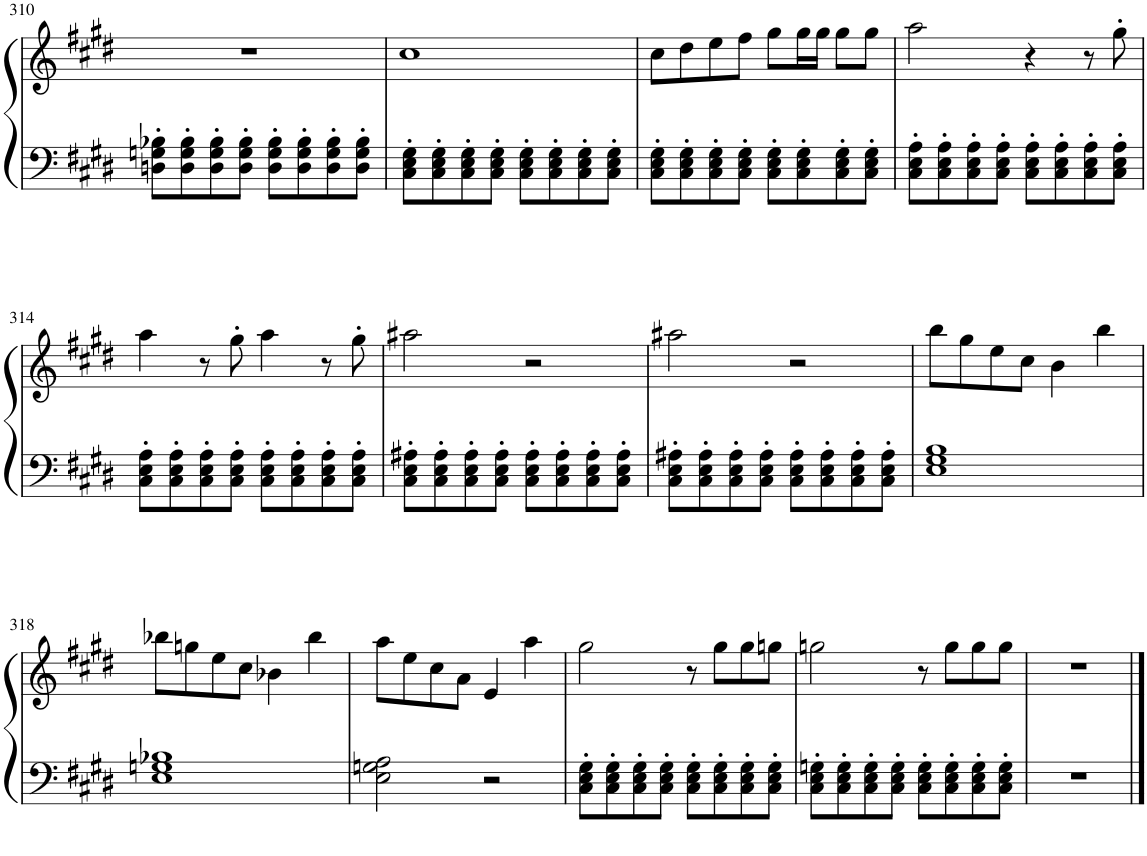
**kern	**kern
*part1	*part1
*staff2	*staff1
*I"Piano	*
*I'Pno.	*
!!LO:PB:g=z
*clefF4	*clefG2
*k[f#c#g#d#]	*k[f#c#g#d#]
*M4/4	*M4/4
=310	=310
8Dn\' 8Gn\' 8B-X\'L	1r
8D\' 8G\' 8B-\'	.
8D\' 8G\' 8B-\'	.
8D\' 8G\' 8B-\'J	.
8D\' 8G\' 8B-\'L	.
8D\' 8G\' 8B-\'	.
8D\' 8G\' 8B-\'	.
8D\' 8G\' 8B-\'J	.
=311	=311
8C#\' 8E\' 8G#\'L	1cc#
8C#\' 8E\' 8G#\'	.
8C#\' 8E\' 8G#\'	.
8C#\' 8E\' 8G#\'J	.
8C#\' 8E\' 8G#\'L	.
8C#\' 8E\' 8G#\'	.
8C#\' 8E\' 8G#\'	.
8C#\' 8E\' 8G#\'J	.
=312	=312
8C#\' 8E\' 8G#\'L	8cc#\L
8C#\' 8E\' 8G#\'	8dd#\
8C#\' 8E\' 8G#\'	8ee\
8C#\' 8E\' 8G#\'J	8ff#\J
8C#\' 8E\' 8G#\'L	8gg#\L
8C#\' 8E\' 8G#\'	16gg#\L
.	16gg#\JJ
8C#\' 8E\' 8G#\'	8gg#\L
8C#\' 8E\' 8G#\'J	8gg#\J
=313	=313
8C#\' 8E\' 8A\'L	2aa\
8C#\' 8E\' 8A\'	.
8C#\' 8E\' 8A\'	.
8C#\' 8E\' 8A\'J	.
8C#\' 8E\' 8A\'L	4r
8C#\' 8E\' 8A\'	.
8C#\' 8E\' 8A\'	8r
8C#\' 8E\' 8A\'J	8gg#'\
!!LO:LB:g=z
=314	=314
8C#\' 8E\' 8A\'L	4aa\
8C#\' 8E\' 8A\'	.
8C#\' 8E\' 8A\'	8r
8C#\' 8E\' 8A\'J	8gg#'\
8C#\' 8E\' 8A\'L	4aa\
8C#\' 8E\' 8A\'	.
8C#\' 8E\' 8A\'	8r
8C#\' 8E\' 8A\'J	8gg#'\
=315	=315
8C#\' 8E\' 8A#X\'L	2aa#X\
8C#\' 8E\' 8A#\'	.
8C#\' 8E\' 8A#\'	.
8C#\' 8E\' 8A#\'J	.
8C#\' 8E\' 8A#\'L	2r
8C#\' 8E\' 8A#\'	.
8C#\' 8E\' 8A#\'	.
8C#\' 8E\' 8A#\'J	.
=316	=316
8C#\' 8E\' 8A#X\'L	2aa#X\
8C#\' 8E\' 8A#\'	.
8C#\' 8E\' 8A#\'	.
8C#\' 8E\' 8A#\'J	.
8C#\' 8E\' 8A#\'L	2r
8C#\' 8E\' 8A#\'	.
8C#\' 8E\' 8A#\'	.
8C#\' 8E\' 8A#\'J	.
=317	=317
1E 1G# 1B	8bb\L
.	8gg#\
.	8ee\
.	8cc#\J
.	4b\
.	4bb\
!!LO:LB:g=z
=318	=318
1E 1Gn 1B-X	8bb-X\L
.	8ggn\
.	8ee\
.	8cc#\J
.	4b-X\
.	4bb-\
=319	=319
2E\ 2Gn\ 2A\	8aa\L
.	8ee\
.	8cc#\
.	8a\J
2r	4e/
.	4aa\
=320	=320
8C#\' 8E\' 8G#\'L	2gg#\
8C#\' 8E\' 8G#\'	.
8C#\' 8E\' 8G#\'	.
8C#\' 8E\' 8G#\'J	.
8C#\' 8E\' 8G#\'L	8r
8C#\' 8E\' 8G#\'	8gg#\L
8C#\' 8E\' 8G#\'	8gg#\
8C#\' 8E\' 8G#\'J	8ggn\J
=321	=321
8C#\' 8E\' 8Gn\'L	2ggn\
8C#\' 8E\' 8G\'	.
8C#\' 8E\' 8G\'	.
8C#\' 8E\' 8G\'J	.
8C#\' 8E\' 8G\'L	8r
8C#\' 8E\' 8G\'	8gg\L
8C#\' 8E\' 8G\'	8gg\
8C#\' 8E\' 8G\'J	8gg\J
=322	=322
1r	1r
==	==
*-	*-
